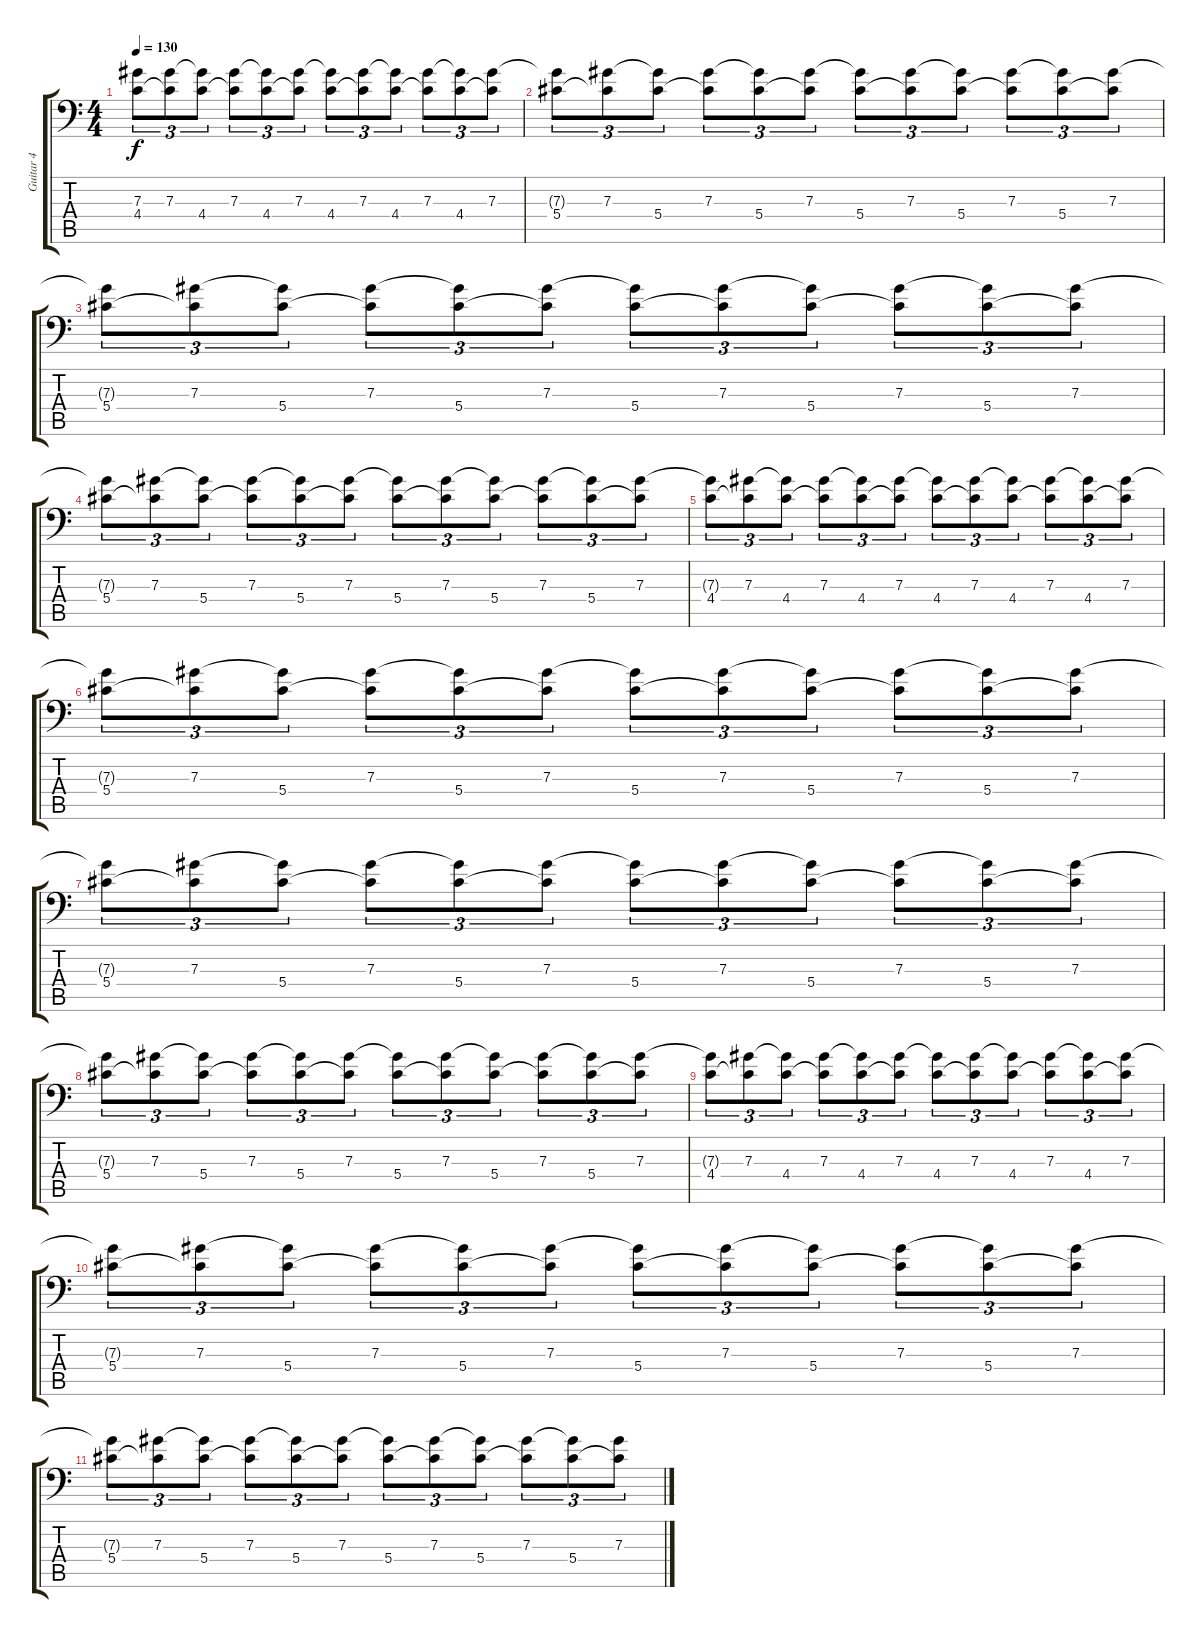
\track ("Guitar 4" "Guitar 4") {instrument electricguitarclean}
\staff {score tabs}
\tuning (Bb3 F3 Db3 Ab2 Eb2 Bb1) {hide}
\ts (4 4)
\tempo 130
\clef f4
\ks c
(7.3{t} 4.4).8{tu (3 2) dy f} (7.3 4.4{t}).8{tu (3 2)} (7.3{t} 4.4).8{tu (3 2)} (7.3 4.4{t}).8{tu (3 2)} (7.3{t} 4.4).8{tu (3 2)} (7.3 4.4{t}).8{tu (3 2)} (7.3{t} 4.4).8{tu (3 2)} (7.3 4.4{t}).8{tu (3 2)} (7.3{t} 4.4).8{tu (3 2)} (7.3 4.4{t}).8{tu (3 2)} (7.3{t} 4.4).8{tu (3 2)} (7.3 4.4{t}).8{tu (3 2)} |
(7.3{t} 5.4).8{tu (3 2)} (7.3 5.4{t}).8{tu (3 2)} (7.3{t} 5.4).8{tu (3 2)} (7.3 5.4{t}).8{tu (3 2)} (7.3{t} 5.4).8{tu (3 2)} (7.3 5.4{t}).8{tu (3 2)} (7.3{t} 5.4).8{tu (3 2)} (7.3 5.4{t}).8{tu (3 2)} (7.3{t} 5.4).8{tu (3 2)} (7.3 5.4{t}).8{tu (3 2)} (7.3{t} 5.4).8{tu (3 2)} (7.3 5.4{t}).8{tu (3 2)} |
(7.3{t} 5.4).8{tu (3 2)} (7.3 5.4{t}).8{tu (3 2)} (7.3{t} 5.4).8{tu (3 2)} (7.3 5.4{t}).8{tu (3 2)} (7.3{t} 5.4).8{tu (3 2)} (7.3 5.4{t}).8{tu (3 2)} (7.3{t} 5.4).8{tu (3 2)} (7.3 5.4{t}).8{tu (3 2)} (7.3{t} 5.4).8{tu (3 2)} (7.3 5.4{t}).8{tu (3 2)} (7.3{t} 5.4).8{tu (3 2)} (7.3 5.4{t}).8{tu (3 2)} |
(7.3{t} 5.4).8{tu (3 2)} (7.3 5.4{t}).8{tu (3 2)} (7.3{t} 5.4).8{tu (3 2)} (7.3 5.4{t}).8{tu (3 2)} (7.3{t} 5.4).8{tu (3 2)} (7.3 5.4{t}).8{tu (3 2)} (7.3{t} 5.4).8{tu (3 2)} (7.3 5.4{t}).8{tu (3 2)} (7.3{t} 5.4).8{tu (3 2)} (7.3 5.4{t}).8{tu (3 2)} (7.3{t} 5.4).8{tu (3 2)} (7.3 5.4{t}).8{tu (3 2)} |
(7.3{t} 4.4).8{tu (3 2)} (7.3 4.4{t}).8{tu (3 2)} (7.3{t} 4.4).8{tu (3 2)} (7.3 4.4{t}).8{tu (3 2)} (7.3{t} 4.4).8{tu (3 2)} (7.3 4.4{t}).8{tu (3 2)} (7.3{t} 4.4).8{tu (3 2)} (7.3 4.4{t}).8{tu (3 2)} (7.3{t} 4.4).8{tu (3 2)} (7.3 4.4{t}).8{tu (3 2)} (7.3{t} 4.4).8{tu (3 2)} (7.3 4.4{t}).8{tu (3 2)} |
(7.3{t} 5.4).8{tu (3 2)} (7.3 5.4{t}).8{tu (3 2)} (7.3{t} 5.4).8{tu (3 2)} (7.3 5.4{t}).8{tu (3 2)} (7.3{t} 5.4).8{tu (3 2)} (7.3 5.4{t}).8{tu (3 2)} (7.3{t} 5.4).8{tu (3 2)} (7.3 5.4{t}).8{tu (3 2)} (7.3{t} 5.4).8{tu (3 2)} (7.3 5.4{t}).8{tu (3 2)} (7.3{t} 5.4).8{tu (3 2)} (7.3 5.4{t}).8{tu (3 2)} |
(7.3{t} 5.4).8{tu (3 2) volume 0} (7.3 5.4{t}).8{tu (3 2)} (7.3{t} 5.4).8{tu (3 2)} (7.3 5.4{t}).8{tu (3 2)} (7.3{t} 5.4).8{tu (3 2)} (7.3 5.4{t}).8{tu (3 2)} (7.3{t} 5.4).8{tu (3 2)} (7.3 5.4{t}).8{tu (3 2)} (7.3{t} 5.4).8{tu (3 2)} (7.3 5.4{t}).8{tu (3 2)} (7.3{t} 5.4).8{tu (3 2)} (7.3 5.4{t}).8{tu (3 2)} |
(7.3{t} 5.4).8{tu (3 2)} (7.3 5.4{t}).8{tu (3 2)} (7.3{t} 5.4).8{tu (3 2)} (7.3 5.4{t}).8{tu (3 2)} (7.3{t} 5.4).8{tu (3 2)} (7.3 5.4{t}).8{tu (3 2)} (7.3{t} 5.4).8{tu (3 2)} (7.3 5.4{t}).8{tu (3 2)} (7.3{t} 5.4).8{tu (3 2)} (7.3 5.4{t}).8{tu (3 2)} (7.3{t} 5.4).8{tu (3 2)} (7.3 5.4{t}).8{tu (3 2)} |
(7.3{t} 4.4).8{tu (3 2)} (7.3 4.4{t}).8{tu (3 2)} (7.3{t} 4.4).8{tu (3 2)} (7.3 4.4{t}).8{tu (3 2)} (7.3{t} 4.4).8{tu (3 2)} (7.3 4.4{t}).8{tu (3 2)} (7.3{t} 4.4).8{tu (3 2)} (7.3 4.4{t}).8{tu (3 2)} (7.3{t} 4.4).8{tu (3 2)} (7.3 4.4{t}).8{tu (3 2)} (7.3{t} 4.4).8{tu (3 2)} (7.3 4.4{t}).8{tu (3 2)} |
(7.3{t} 5.4).8{tu (3 2)} (7.3 5.4{t}).8{tu (3 2)} (7.3{t} 5.4).8{tu (3 2)} (7.3 5.4{t}).8{tu (3 2)} (7.3{t} 5.4).8{tu (3 2)} (7.3 5.4{t}).8{tu (3 2)} (7.3{t} 5.4).8{tu (3 2)} (7.3 5.4{t}).8{tu (3 2)} (7.3{t} 5.4).8{tu (3 2)} (7.3 5.4{t}).8{tu (3 2)} (7.3{t} 5.4).8{tu (3 2)} (7.3 5.4{t}).8{tu (3 2)} |
(7.3{t} 5.4).8{tu (3 2)} (7.3 5.4{t}).8{tu (3 2)} (7.3{t} 5.4).8{tu (3 2)} (7.3 5.4{t}).8{tu (3 2)} (7.3{t} 5.4).8{tu (3 2)} (7.3 5.4{t}).8{tu (3 2)} (7.3{t} 5.4).8{tu (3 2)} (7.3 5.4{t}).8{tu (3 2)} (7.3{t} 5.4).8{tu (3 2)} (7.3 5.4{t}).8{tu (3 2)} (7.3{t} 5.4).8{tu (3 2)} (7.3 5.4{t}).8{tu (3 2)}
